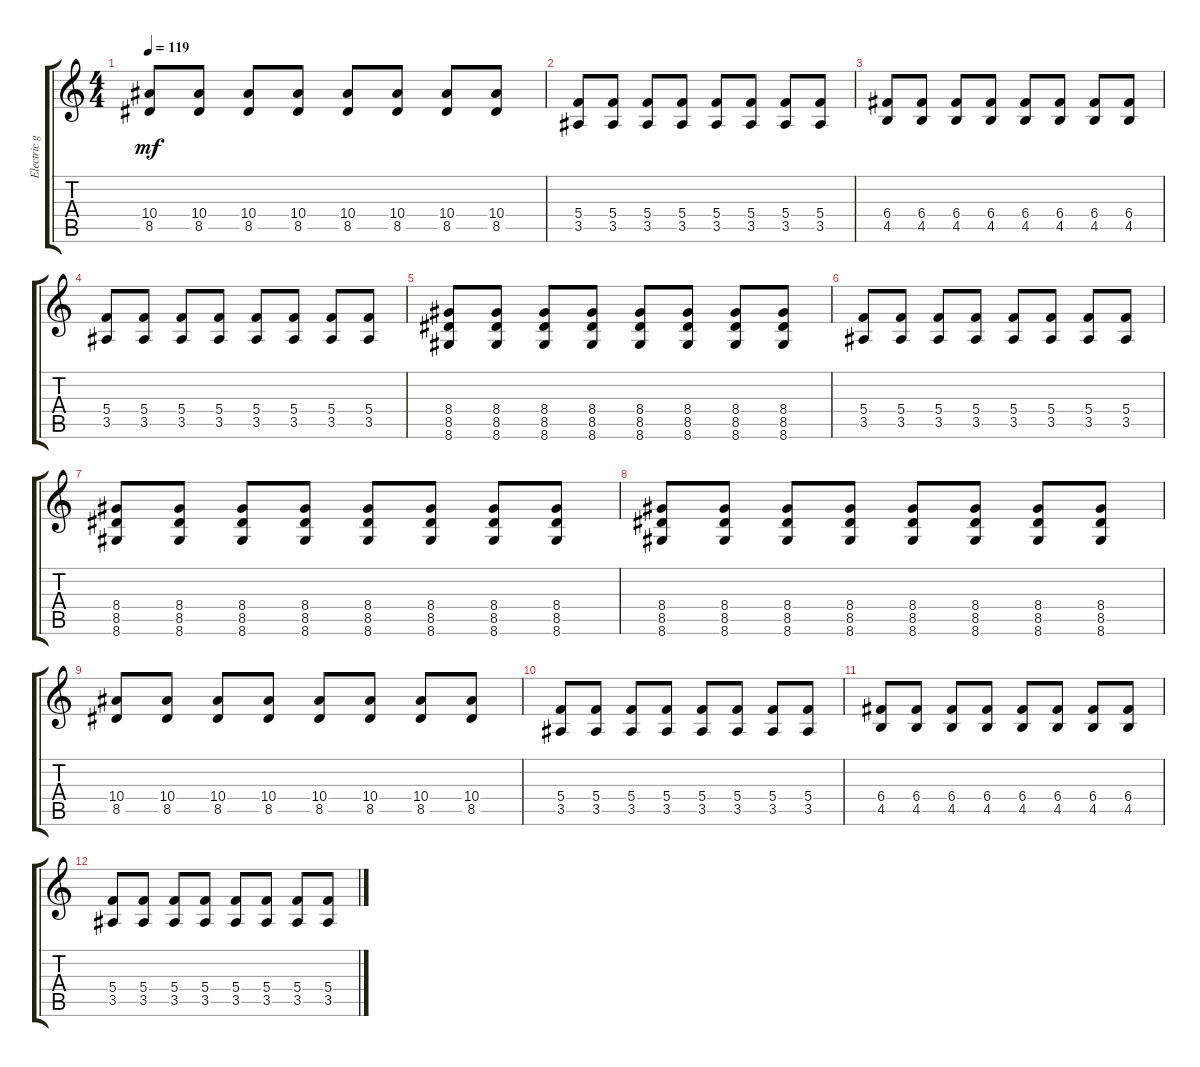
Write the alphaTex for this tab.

\track ("Electric guitar" "Electric g") {instrument distortionguitar}
\staff {score tabs}
\tuning (D4 A3 F3 C3 G2 C2) {hide}
\ts (4 4)
\tempo 119
\clef g2
\ks c
(10.4 8.5).8{dy mf} (10.4 8.5).8 (10.4 8.5).8 (10.4 8.5).8 (10.4 8.5).8 (10.4 8.5).8 (10.4 8.5).8 (10.4 8.5).8 |
(5.4 3.5).8 (5.4 3.5).8 (5.4 3.5).8 (5.4 3.5).8 (5.4 3.5).8 (5.4 3.5).8 (5.4 3.5).8 (5.4 3.5).8 |
(6.4 4.5).8 (6.4 4.5).8 (6.4 4.5).8 (6.4 4.5).8 (6.4 4.5).8 (6.4 4.5).8 (6.4 4.5).8 (6.4 4.5).8 |
(5.4 3.5).8 (5.4 3.5).8 (5.4 3.5).8 (5.4 3.5).8 (5.4 3.5).8 (5.4 3.5).8 (5.4 3.5).8 (5.4 3.5).8 |
(8.4 8.5 8.6).8 (8.4 8.5 8.6).8 (8.4 8.5 8.6).8 (8.4 8.5 8.6).8 (8.4 8.5 8.6).8 (8.4 8.5 8.6).8 (8.4 8.5 8.6).8 (8.4 8.5 8.6).8 |
(5.4 3.5).8 (5.4 3.5).8 (5.4 3.5).8 (5.4 3.5).8 (5.4 3.5).8 (5.4 3.5).8 (5.4 3.5).8 (5.4 3.5).8 |
(8.4 8.5 8.6).8 (8.4 8.5 8.6).8 (8.4 8.5 8.6).8 (8.4 8.5 8.6).8 (8.4 8.5 8.6).8 (8.4 8.5 8.6).8 (8.4 8.5 8.6).8 (8.4 8.5 8.6).8 |
(8.4 8.5 8.6).8 (8.4 8.5 8.6).8 (8.4 8.5 8.6).8 (8.4 8.5 8.6).8 (8.4 8.5 8.6).8 (8.4 8.5 8.6).8 (8.4 8.5 8.6).8 (8.4 8.5 8.6).8 |
(10.4 8.5).8 (10.4 8.5).8 (10.4 8.5).8 (10.4 8.5).8 (10.4 8.5).8 (10.4 8.5).8 (10.4 8.5).8 (10.4 8.5).8 |
(5.4 3.5).8 (5.4 3.5).8 (5.4 3.5).8 (5.4 3.5).8 (5.4 3.5).8 (5.4 3.5).8 (5.4 3.5).8 (5.4 3.5).8 |
(6.4 4.5).8 (6.4 4.5).8 (6.4 4.5).8 (6.4 4.5).8 (6.4 4.5).8 (6.4 4.5).8 (6.4 4.5).8 (6.4 4.5).8 |
(5.4 3.5).8 (5.4 3.5).8 (5.4 3.5).8 (5.4 3.5).8 (5.4 3.5).8 (5.4 3.5).8 (5.4 3.5).8 (5.4 3.5).8
